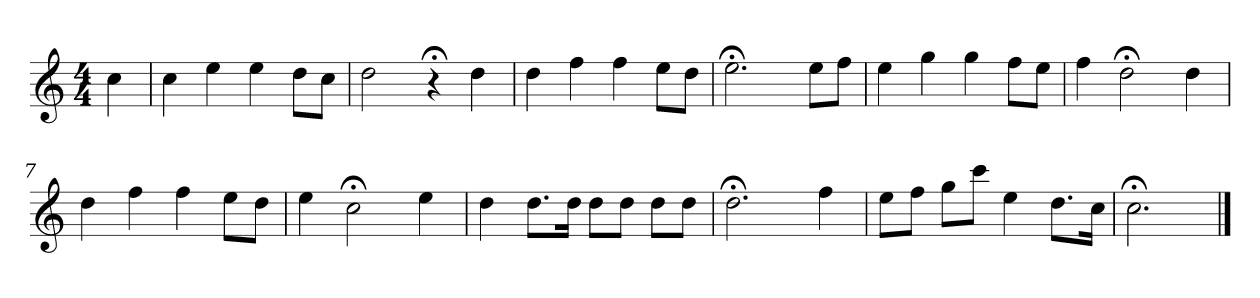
**kern
*part1
*staff1
*k[]
*C:
*M4/4
*MM120
=
4cc
=1
4cc
4ee
4ee
8ddL
8ccJ
=2
2dd
4r;<
4dd
=3
4dd
4ff
4ff
8eeL
8ddJ
=4
2.ee;<
8eeL
8ffJ
=5
4ee
4gg
4gg
8ffL
8eeJ
=6
4ff
2dd;<
4dd
=7
4dd
4ff
4ff
8eeL
8ddJ
=8
4ee
2cc;<
4ee
=9
4dd
8.ddL
16ddJk
8ddL
8ddJ
8ddL
8ddJ
=10
2.dd;<
4ff
=11
8eeL
8ffJ
8ggL
8cccJ
4ee
8.ddL
16ccJk
=12
2.cc;<
==
*-
